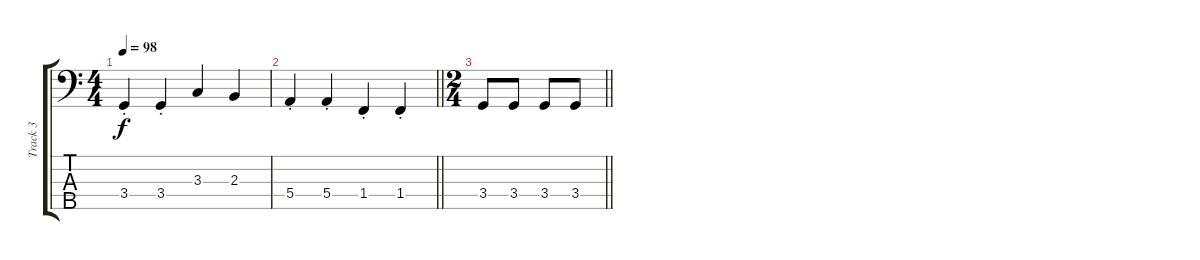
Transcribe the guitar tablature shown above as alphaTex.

\track ("Track 3" "Track 3") {instrument electricbasspick}
\staff {score tabs}
\tuning (G2 D2 A1 E1 B0) {hide}
\ts (4 4)
\tempo 98
\clef f4
\ks c
3.4{st}.4{dy f} 3.4{st}.4 3.3.4 2.3.4 |
\barLineRight lightlight
5.4{st}.4 5.4{st}.4 1.4{st}.4 1.4{st}.4 |
\ts (2 4)
\barLineRight lightlight
3.4.8 3.4.8 3.4.8 3.4.8
